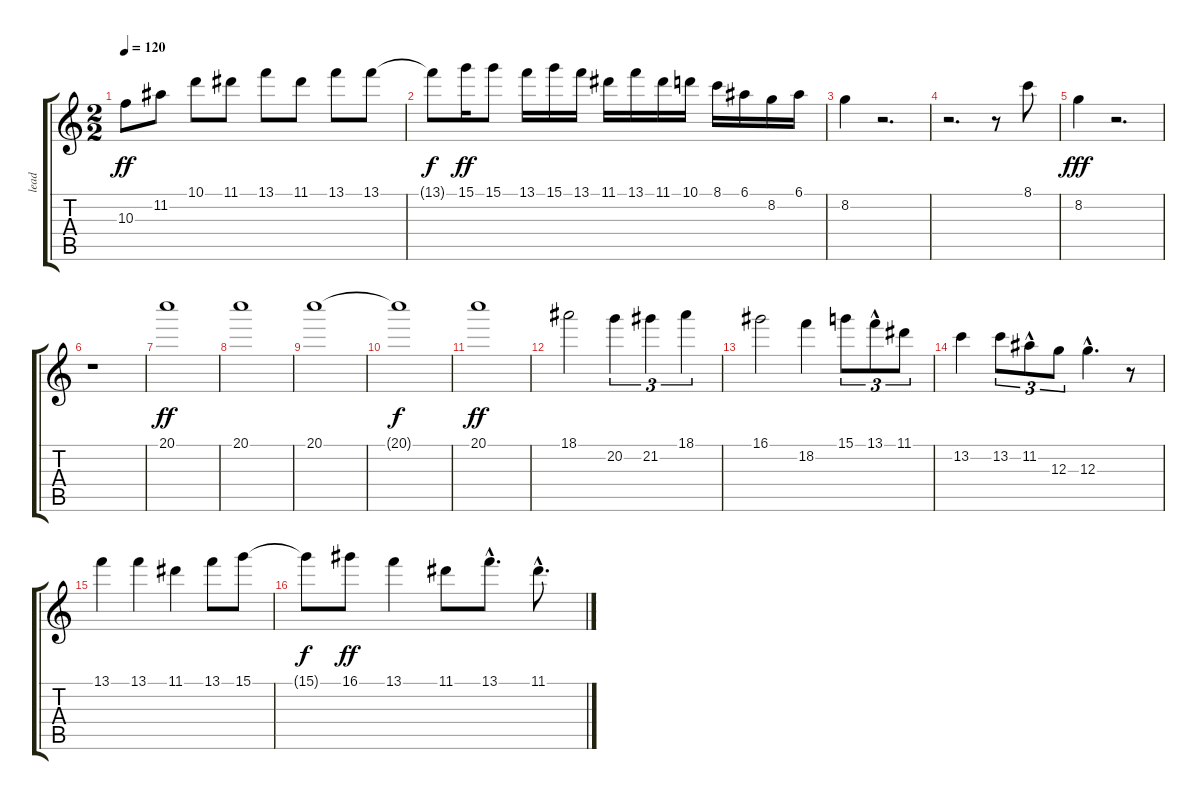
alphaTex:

\track ("lead" "lead") {instrument distortionguitar}
\staff {score tabs}
\tuning (E4 B3 G3 D3 A2 E2) {hide}
\ts (2 2)
\tempo 120
\clef g2
\ks c
10.3.8{dy ff} 11.2.8 10.1.8 11.1.8 13.1.8 11.1.8 13.1.8 13.1.8 |
13.1{t}.8{dy f} 15.1.16{dy ff} 15.1.8 13.1.16 15.1.16 13.1.16 11.1.16 13.1.16 11.1.16 10.1.16 8.1.16 6.1.16 8.2.16 6.1.16 |
8.2.4 r.2{d} |
r.2{d} r.8 8.1.8{volume 12} |
8.2.4{dy fff} r.2{d} |
r.1 |
20.1.1{dy ff} |
20.1.1 |
20.1.1 |
20.1{t}.1{dy f} |
20.1.1{dy ff volume 16} |
18.1.2 20.2.4{tu (3 2)} 21.2.4{tu (3 2)} 18.1.4{tu (3 2)} |
16.1.2 18.2.4 15.1.8{tu (3 2)} 13.1{hac}.8{tu (3 2)} 11.1.8{tu (3 2)} |
13.2.4 13.2.8{tu (3 2)} 11.2{hac}.8{tu (3 2)} 12.3.8{tu (3 2)} 12.3{hac}.4{d} r.8 |
13.1.4 13.1.4 11.1.4 13.1.8 15.1.8 |
15.1{t}.8{dy f} 16.1.8{dy ff} 13.1.4 11.1.8 13.1{hac}.8{d} 11.1{hac}.8{d}
